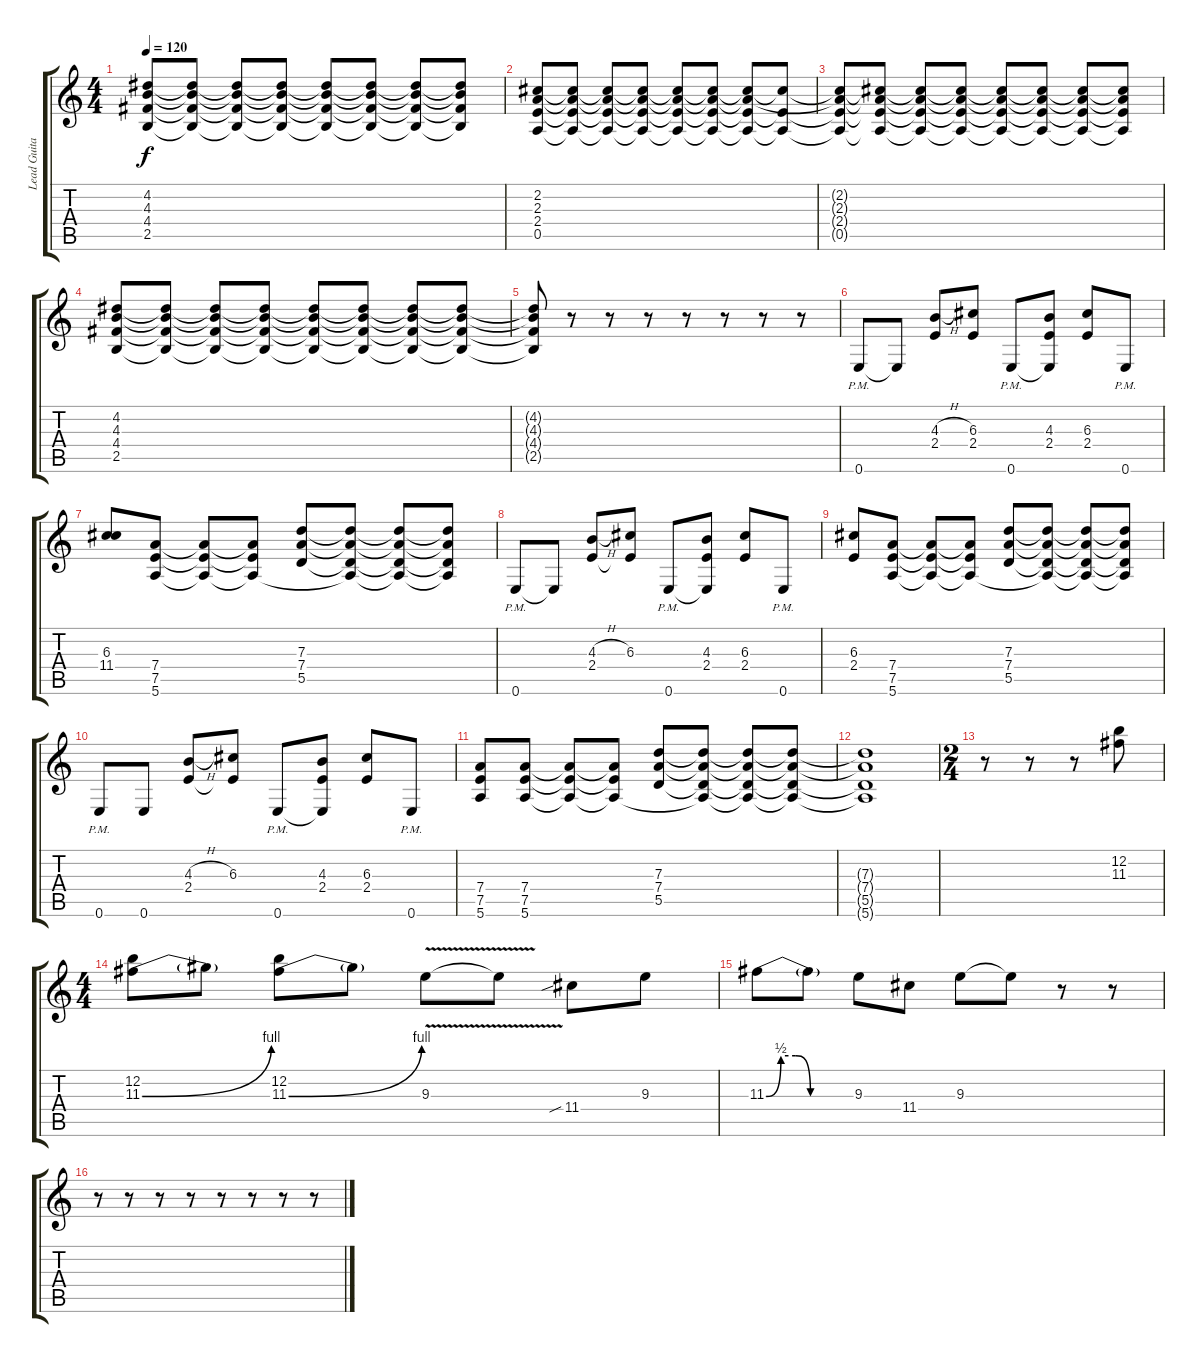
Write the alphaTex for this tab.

\track ("Lead Guitar" "Lead Guita") {instrument overdrivenguitar}
\staff {score tabs}
\tuning (E4 B3 G3 D3 A2 E2) {hide}
\ts (4 4)
\tempo 120
\clef g2
\ks c
(4.2{t} 4.3{t} 4.4{t} 2.5{t}).8{dy f} (4.2{t} 4.3{t} 4.4{t} 2.5{t}).8 (4.2{t} 4.3{t} 4.4{t} 2.5{t}).8 (4.2{t} 4.3{t} 4.4{t} 2.5{t}).8 (4.2{t} 4.3{t} 4.4{t} 2.5{t}).8 (4.2{t} 4.3{t} 4.4{t} 2.5{t}).8 (4.2{t} 4.3{t} 4.4{t} 2.5{t}).8 (4.2{t} 4.3{t} 4.4{t} 2.5{t}).8 |
(2.2 2.3 2.4 0.5).8 (2.2{t} 2.3{t} 2.4{t} 0.5{t}).8 (2.2{t} 2.3{t} 2.4{t} 0.5{t}).8 (2.2{t} 2.3{t} 2.4{t} 0.5{t}).8 (2.2{t} 2.3{t} 2.4{t} 0.5{t}).8 (2.2{t} 2.3{t} 2.4{t} 0.5{t}).8 (2.2{t} 2.3{t} 2.4{t} 0.5{t}).8 (2.2{t} 2.4{t} 0.5{t}).8 |
(2.2{t} 2.3{t} 2.4{t} 0.5{t}).8 (2.2{t} 2.3{t} 2.4{t} 0.5{t}).8 (2.2{t} 2.3{t} 2.4{t} 0.5{t}).8 (2.2{t} 2.3{t} 2.4{t} 0.5{t}).8 (2.2{t} 2.3{t} 2.4{t} 0.5{t}).8 (2.2{t} 2.3{t} 2.4{t} 0.5{t}).8 (2.2{t} 2.3{t} 2.4{t} 0.5{t}).8 (2.2{t} 2.3{t} 2.4{t} 0.5{t}).8 |
(4.2 4.3 4.4 2.5).8 (4.2{t} 4.3{t} 4.4{t} 2.5{t}).8 (4.2{t} 4.3{t} 4.4{t} 2.5{t}).8 (4.2{t} 4.3{t} 4.4{t} 2.5{t}).8 (4.2{t} 4.3{t} 4.4{t} 2.5{t}).8 (4.2{t} 4.3{t} 4.4{t} 2.5{t}).8 (4.2{t} 4.3{t} 4.4{t} 2.5{t}).8 (4.2{t} 4.3{t} 4.4{t} 2.5{t}).8 |
(4.2{t} 4.3{t} 4.4{t} 2.5{t}).8 r.8 r.8 r.8 r.8 r.8 r.8 r.8 |
0.6{pm}.8 0.6{t}.8 (4.3{h} 2.4).8 (6.3 2.4).8 0.6{pm}.8 (4.3 2.4 0.6{t}).8 (6.3 2.4).8 0.6{pm}.8 |
(6.3 11.4).8 (7.4 7.5 5.6).8 (7.4{t} 7.5{t} 5.6{t}).8 (7.4{t} 7.5{t} 5.6{t}).8 (7.3 7.4 5.5).8 (7.3{t} 7.4{t} 5.5{t} 5.6{t}).8 (7.3{t} 7.4{t} 5.5{t} 5.6{t}).8 (7.3{t} 7.4{t} 5.5{t} 5.6{t}).8 |
0.6{pm}.8 0.6{t}.8 (4.3{h} 2.4).8 (6.3 2.4{t}).8 0.6{pm}.8 (4.3 2.4 0.6{t}).8 (6.3 2.4).8 0.6{pm}.8 |
(6.3 2.4).8 (7.4 7.5 5.6).8 (7.4{t} 7.5{t} 5.6{t}).8 (7.4{t} 7.5{t} 5.6{t}).8 (7.3 7.4 5.5).8 (7.3{t} 7.4{t} 5.5{t} 5.6{t}).8 (7.3{t} 7.4{t} 5.5{t} 5.6{t}).8 (7.3{t} 7.4{t} 5.5{t} 5.6{t}).8 |
0.6{pm}.8 0.6.8 (4.3{h} 2.4).8 (6.3 2.4{t}).8 0.6{pm}.8 (4.3 2.4 0.6{t}).8 (6.3 2.4).8 0.6{pm}.8 |
(7.4 7.5 5.6).8 (7.4 7.5 5.6).8 (7.4{t} 7.5{t} 5.6{t}).8 (7.4{t} 7.5{t} 5.6{t}).8 (7.3 7.4 5.5).8 (7.3{t} 7.4{t} 5.5{t} 5.6{t}).8 (7.3{t} 7.4{t} 5.5{t} 5.6{t}).8 (7.3{t} 7.4{t} 5.5{t} 5.6{t}).8 |
(7.3{t} 7.4{t} 5.5{t} 5.6{t}).1 |
\ts (2 4)
r.8 r.8 r.8 (12.2 11.3).8 |
\ts (4 4)
(12.2 11.3{be (bend 0 0 60 4)}).8 11.3{t}.8 (12.2 11.3{be (bend 0 0 60 4)}).8 11.3{t}.8 9.3{v}.8 9.3{t}.8 11.4{sib}.8 9.3.8 |
11.3{be (custom 0 0 10 2 20 2 30 0 60 0)}.8 11.3{t}.8 9.3.8 11.4.8 9.3.8 9.3{t}.8 r.8 r.8 |
r.8 r.8 r.8 r.8 r.8 r.8 r.8 r.8
